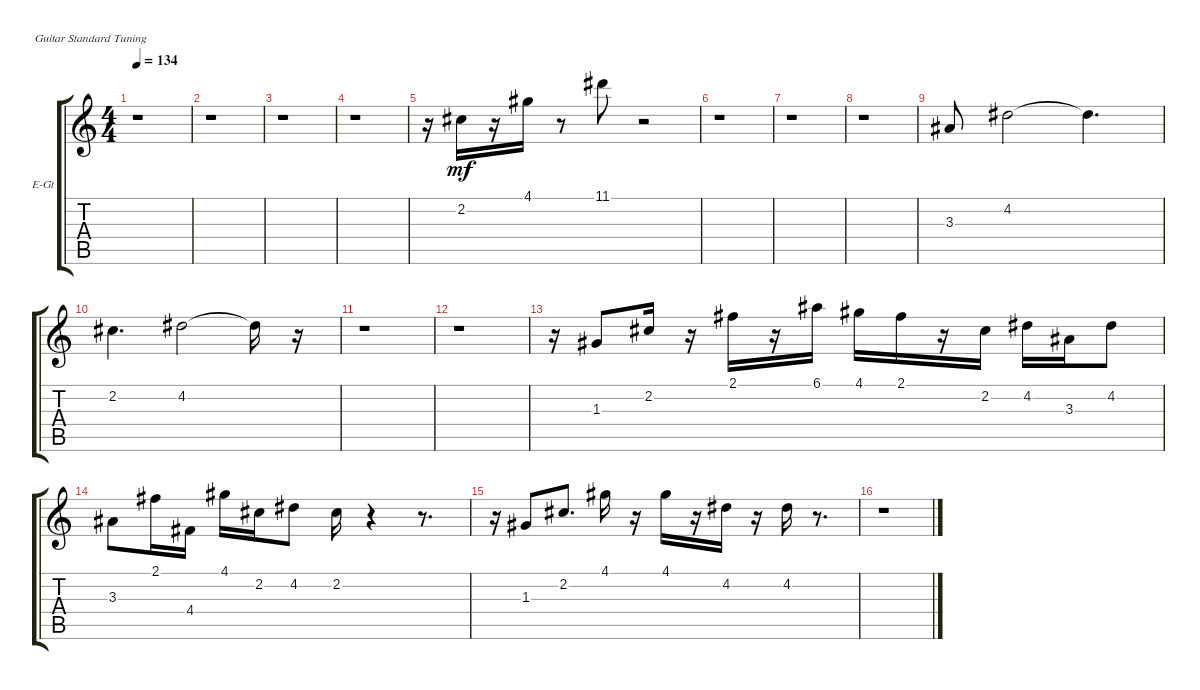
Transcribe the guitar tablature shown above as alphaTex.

\bracketExtendMode groupsimilarinstruments
\firstSystemTrackNameOrientation horizontal
\otherSystemsTrackNameOrientation horizontal
\track ("Guitar 4" "E-Gt") {instrument electricguitarclean}
\staff {score tabs}
\tuning (E4 B3 G3 D3 A2 E2)
\ts (4 4)
\tempo 134
\clef g2
\ks c
r.1{dy mf} |
r.1 |
r.1 |
r.1 |
r.16 2.2.16 r.16 4.1.16 r.8 11.1.8 r.2 |
r.1 |
r.1 |
r.1 |
3.3.8 4.2.2 4.2{t}.4{d} |
2.2.4{d} 4.2.2 4.2{t}.16 r.16 |
r.1 |
r.1 |
r.16 1.3.8 2.2.16 r.16 2.1.16 r.16 6.1.16 4.1.16 2.1.16 r.16 2.2.16 4.2.16 3.3.16 4.2.8 |
3.3.8 2.1.16 4.4.16 4.1.16 2.2.16 4.2.8 2.2.16 r.4 r.8{d} |
r.16 1.3.8 2.2.8{d} 4.1.16 r.16 4.1.16 r.16 4.2.16 r.16 4.2.16 r.8{d} |
r.1
